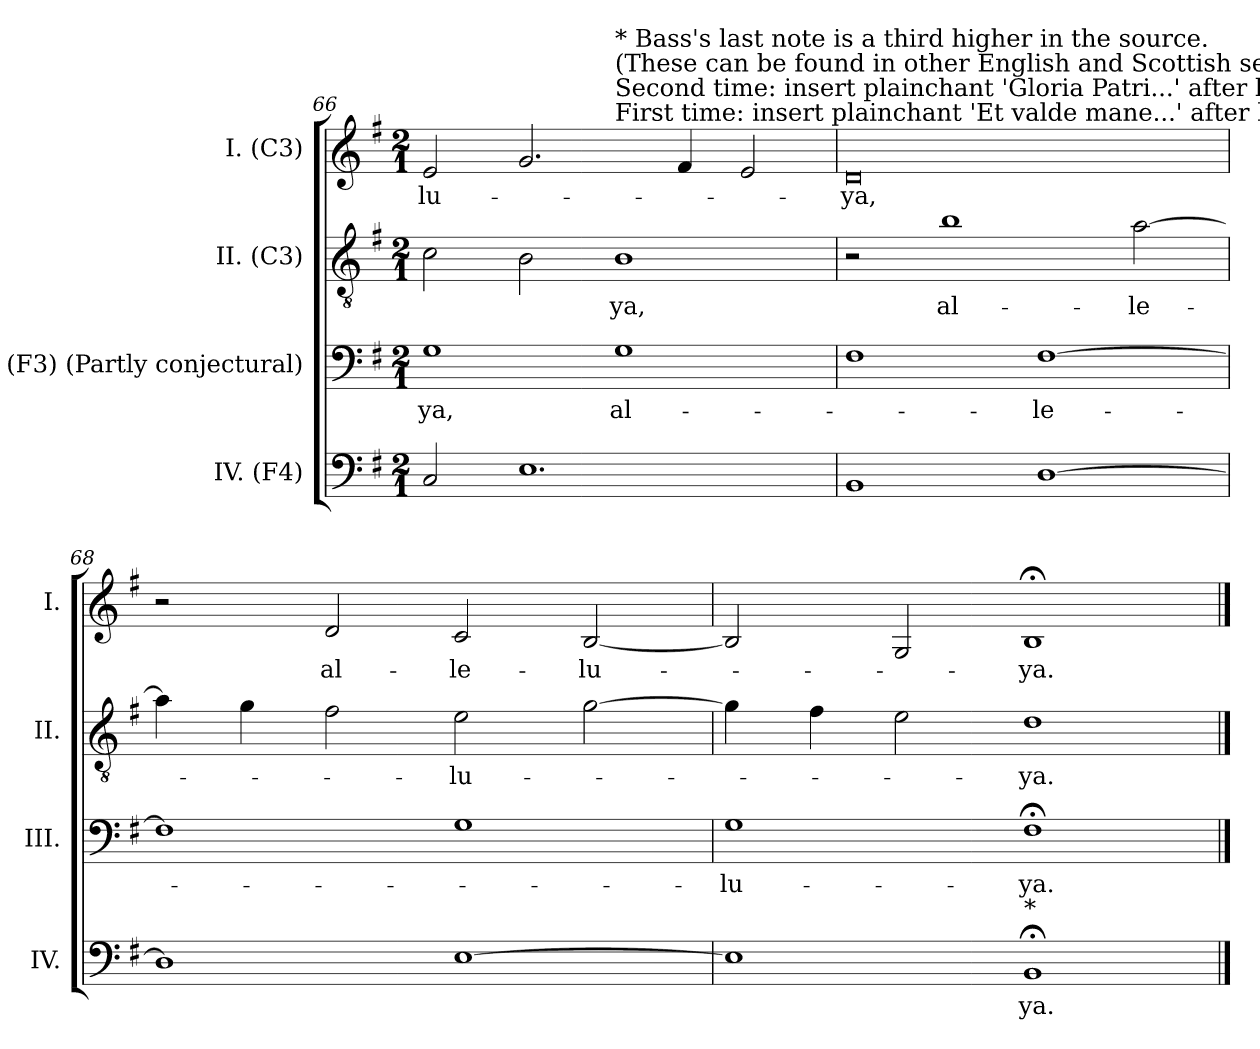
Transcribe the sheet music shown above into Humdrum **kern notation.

**kern	**text	**kern	**text	**kern	**text	**kern	**text
*part4	*part4	*part3	*part3	*part2	*part2	*part1	*part1
*staff4	*staff4	*staff3	*staff3	*staff2	*staff2	*staff1	*staff1
*I"IV. (F4)	*	*I"III. (F3) (Partly conjectural)	*	*I"II. (C3)	*	*I"I. (C3)	*
*I'IV.	*	*I'III.	*	*I'II.	*	*I'I.	*
*clefF4	*	*clefF4	*	*clefGv2	*	*clefG2	*
*	*	*ITrd7c12	*	*ITrd7c12	*	*	*
*k[f#]	*	*k[f#]	*	*k[f#]	*	*k[f#]	*
*G:	*	*G:	*	*G:	*	*G:	*
*M2/1	*	*M2/1	*	*M2/1	*	*M2/1	*
=66	=66	=66	=66	=66	=66	=66	=66
!	!	!	!LO:LY:b:color=#000000	!	!	!	!
!	!	!	!	!	!	!	!LO:LY:b:color=#000000
*	*	*	*	*	*	*^	*
2Ci/	.	1GGi	-ya,	2Ci\	.	2ei/	1ryy	-lu-
1.Ei	.	.	.	2BBi\	.	2.gi/	.	.
!	!	!	!LO:LY:b:color=#000000	!	!	!	!	!
!	!	!	!	!	!	!	!LO:TX:a:t=First time&colon; insert plainchant 'Et valde mane...' after bar 69 and repeat from A.	!
!	!	!	!	!	!	!	!LO:TX:t=Second time&colon; insert plainchant 'Gloria Patri...' after bar 69 and repeat from B.	!
!	!	!	!	!	!	!	!LO:TX:t=(These can be found in other English and Scottish settings of the period.)	!
!	!	!	!	!	!	!	!LO:TX:t=* Bass's last note is a third higher in the source.	!
!	!	!	!	!	!LO:LY:b:color=#000000	!	!	!
.	.	1GGi	al-	1BBi	-ya,	.	1ryy	.
.	.	.	.	.	.	4f#i/	.	.
.	.	.	.	.	.	2ei/	.	.
*	*	*	*	*	*	*v	*v	*
=67	=67	=67	=67	=67	=67	=67	=67
*	*	*	*	*	*	*^	*
!	!	!	!	!	!	!	!	!LO:LY:b:color=#000000
*	*	*	*	*	*	*v	*v	*
1BBi	.	1FF#i	.	2r	.	0di	-ya,
!	!	!	!	!	!LO:LY:b:color=#000000	!	!
.	.	.	.	1Bi	al-	.	.
!	!	!	!LO:LY:b:color=#000000	!	!	!	!
[1Di	.	[1FF#i	-le-	.	.	.	.
!	!	!	!	!	!LO:LY:b:color=#000000	!	!
.	.	.	.	[2Ai\	-le-	.	.
=68	=68	=68	=68	=68	=68	=68	=68
1Di]	.	1FF#i]	.	4Ai\]	.	2r	.
.	.	.	.	4Gi\	.	.	.
!	!	!	!	!	!	!	!LO:LY:b:color=#000000
.	.	.	.	2F#i\	.	2di/	al-
!	!	!	!	!	!LO:LY:b:color=#000000	!	!
!	!	!	!	!	!	!	!LO:LY:b:color=#000000
[1Ei	.	1GGi	.	2Ei\	-lu-	2ci/	-le-
!	!	!	!	!	!	!	!LO:LY:b:color=#000000
.	.	.	.	[2Gi\	.	[2Bi/	-lu-
=69	=69	=69	=69	=69	=69	=69	=69
!	!	!	!LO:LY:b:color=#000000	!	!	!	!
1Ei]	.	1GGi	-lu-	4Gi\]	.	2Bi/]	.
.	.	.	.	4F#i\	.	.	.
.	.	.	.	2Ei\	.	2Gi/	.
!	!LO:LY:b:color=#000000	!	!	!	!	!	!
!	!	!	!LO:LY:b:color=#000000	!	!	!	!
!	!	!	!	!	!LO:LY:b:color=#000000	!	!
!LO:TX:a:t=*	!	!	!	!	!	!	!
!	!	!	!	!	!	!	!LO:LY:b:color=#000000
1BB;i	-ya.	1FF#;i	-ya.	1Di	-ya.	1B;i	-ya.
==	==	==	==	==	==	==	==
*-	*-	*-	*-	*-	*-	*-	*-
